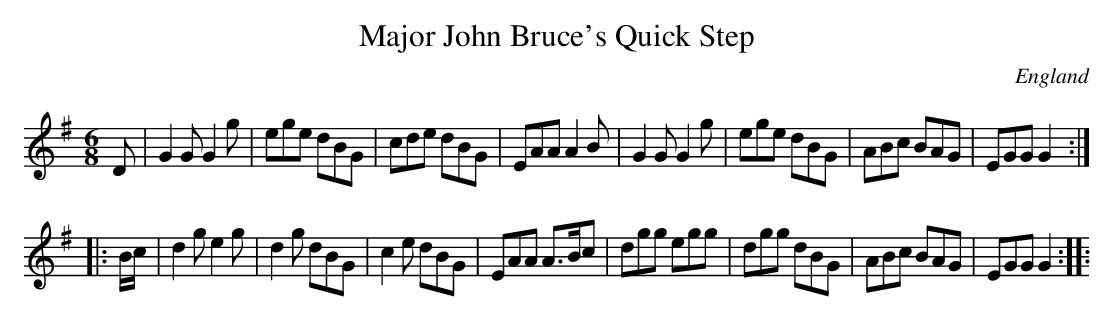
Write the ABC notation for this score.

X:1
T:Major John Bruce's Quick Step
L:1/8
M:6/8
O:England
K:G major
D |\
G2G G2g | ege dBG | cde dBG | EAA A2B |\
G2G G2g | ege dBG | ABc BAG | EGG G2 ::
B/c/ | \
d2g e2g | d2g dBG | c2e dBG | EAA A>Bc |\
dgg egg | dgg dBG | ABc BAG | EGG G2 ::
